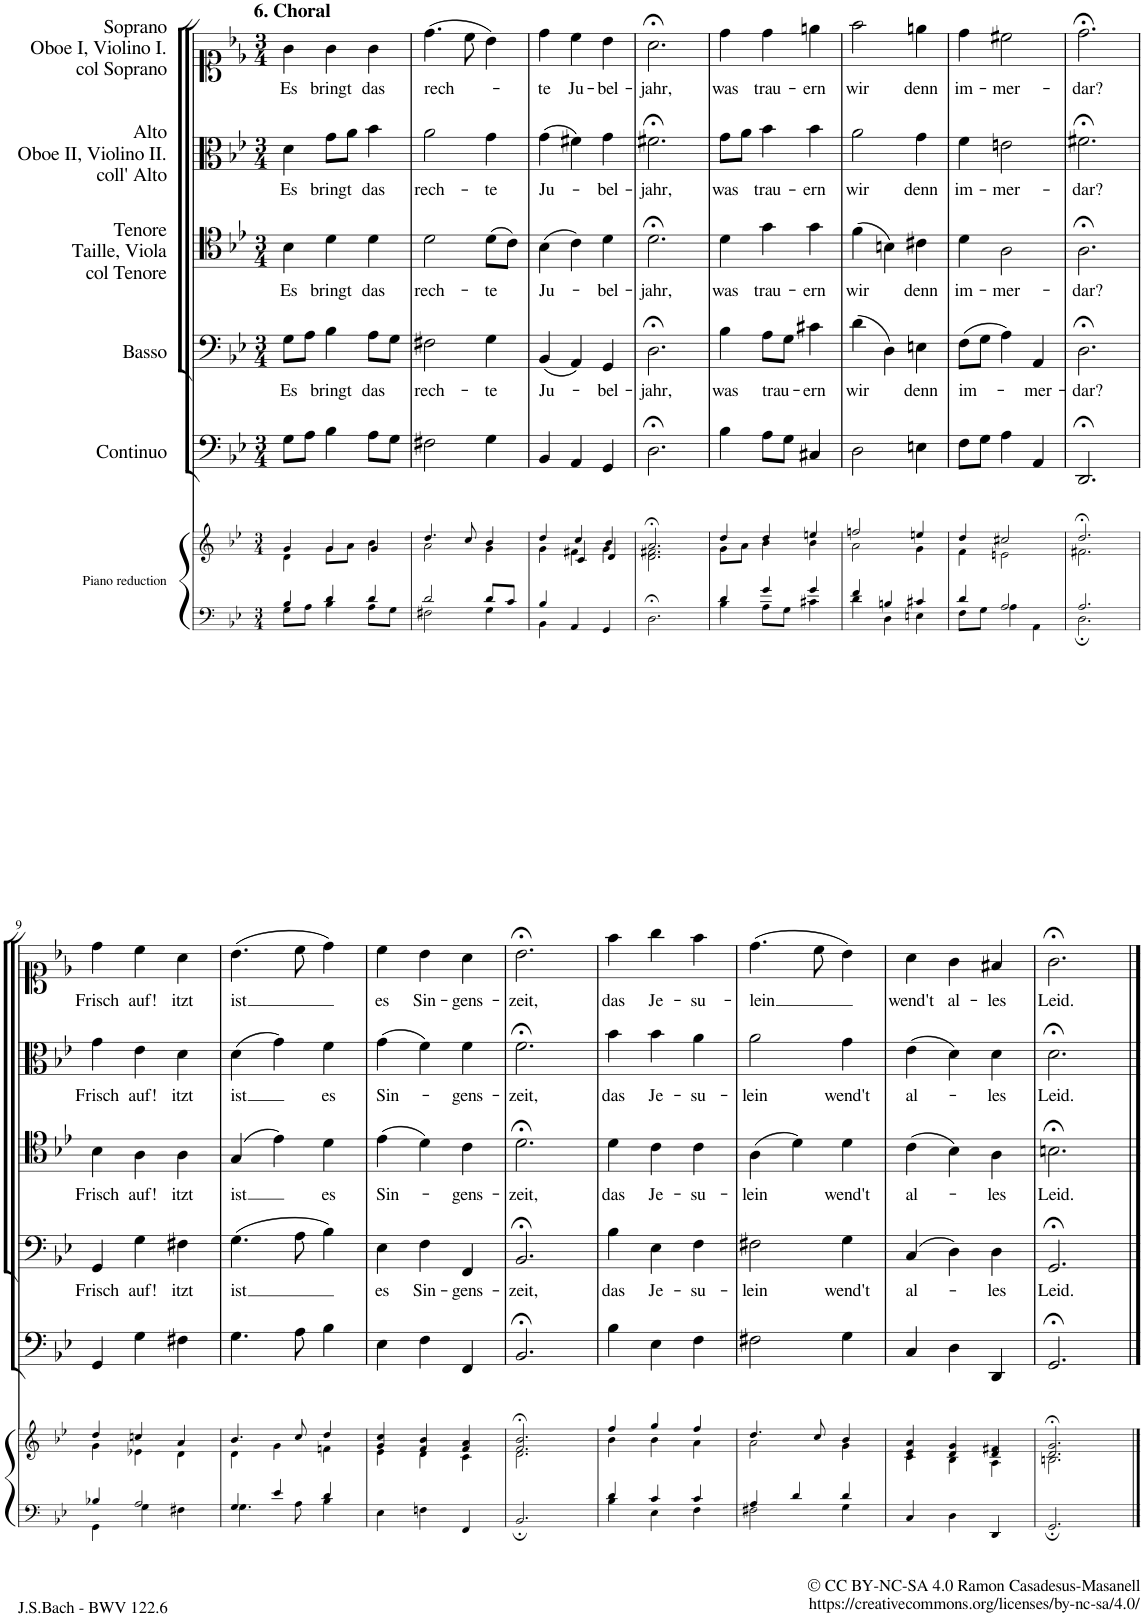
**kern	**kern	**kern	**kern	**text	**kern	**text	**kern	**text	**kern	**text
*part6	*part6	*part5	*part4	*part4	*part3	*part3	*part2	*part2	*part1	*part1
*staff7	*staff6	*staff5	*staff4	*staff4	*staff3	*staff3	*staff2	*staff2	*staff1	*staff1
*I"Piano reduction	*	*I"Continuo	*I"Basso	*	*I"Tenore Taille, Viola col Tenore	*	*I"Alto Oboe II, Violino II.  coll' Alto	*	*I"Soprano Oboe I, Violino I.  col Soprano	*
*I'Pno	*	*	*	*	*	*	*	*	*	*
*stria5	*stria5	*	*	*	*	*	*	*	*	*
*clefF4	*clefG2	*clefF4	*clefF4	*	*clefC4	*	*clefC3	*	*clefC1	*
*k[b-e-]	*k[b-e-]	*k[b-e-]	*k[b-e-]	*	*k[b-e-]	*	*k[b-e-]	*	*k[b-e-]	*
*M3/4	*M3/4	*M3/4	*M3/4	*	*M3/4	*	*M3/4	*	*M3/4	*
=1	=1	=1	=1	=1	=1	=1	=1	=1	=1	=1
*^	*^	*	*	*	*	*	*	*	*	*
!	!	!	!	!	!	!	!	!	!	!	!LO:TX:a:B:t=6. Choral	!
!	!	!	!	!	!	!LO:LY:b	!	!LO:LY:b	!	!LO:LY:b	!	!LO:LY:b
4B-/	8G\L	4g/	4d\	8G\L	8G\L	Es	4B-\	Es	4d\	Es	4g\	Es
.	8A\J	.	.	8A\J	8A\J	.	.	.	.	.	.	.
!	!	!	!	!	!	!LO:LY:b	!	!LO:LY:b	!	!LO:LY:b	!	!LO:LY:b
4d/	4B-\	4g/	8g\L	4B-\	4B-\	bringt	4d\	bringt	8g\L	bringt	4g\	bringt
.	.	.	8a\J	.	.	.	.	.	8a\J	.	.	.
!	!	!	!	!	!	!LO:LY:b	!	!LO:LY:b	!	!LO:LY:b	!	!LO:LY:b
4d/	8A\L	4g/	4b-\	8A\L	8A\L	das	4d\	das	4b-\	das	4g\	das
.	8G\J	.	.	8G\J	8G\J	.	.	.	.	.	.	.
=2	=2	=2	=2	=2	=2	=2	=2	=2	=2	=2	=2	=2
!	!	!	!	!	!	!LO:LY:b	!	!LO:LY:b	!	!LO:LY:b	!	!LO:LY:b
2d/	2F#X\	4.dd/	2a\	2F#X\	2F#X\	rech-	2d\	rech-	2a\	rech-	(4.dd\	rech-
.	.	8cc/	.	.	.	.	.	.	.	.	8cc\	.
!	!	!	!	!	!	!LO:LY:b	!	!LO:LY:b	!	!LO:LY:b	!	!
8d/L	4G\	4b-/	4g\	4G\	4G\	-te	(8d\L	-te	4g\	-te	4b-\)	.
8c/J	.	.	.	.	.	.	8c\J)	.	.	.	.	.
=3	=3	=3	=3	=3	=3	=3	=3	=3	=3	=3	=3	=3
*	*	*	*^	*	*	*	*	*	*	*	*	*
!	!	!	!	!	!	!	!LO:LY:b	!	!LO:LY:b	!	!LO:LY:b	!	!LO:LY:b
4B-/	4BB-\	4dd/	4g\	4ryy	4BB-/	(4BB-/	Ju-	(4B-\	Ju-	(4g\	Ju-	4dd\	-te
!	!	!	!	!	!	!	!	!	!	!	!	!	!LO:LY:b
2ryy	4AA/	4cc/	4f#X\	4c/	4AA/	4AA/)	.	4c\)	.	4f#X\)	.	4cc\	Ju-
!	!	!	!	!	!	!	!LO:LY:b	!	!LO:LY:b	!	!LO:LY:b	!	!LO:LY:b
.	4GG/	4b-/	4g\	4d/	4GG/	4GG/	-bel-	4d\	-bel-	4g\	-bel-	4b-\	-bel-
=4	=4	=4	=4	=4	=4	=4	=4	=4	=4	=4	=4	=4	=4
!	!	!	!	!	!	!	!LO:LY:b	!	!LO:LY:b	!	!LO:LY:b	!	!LO:LY:b
*v	*v	*	*	*	*	*	*	*	*	*	*	*	*
*	*	*v	*v	*	*	*	*	*	*	*	*	*
2.D;<\	2.a;</	2.d\ 2.f#X\	2.D;<\	2.D;<\	-jahr,	2.d;<\	-jahr,	2.f#X;<\	-jahr,	2.a;<\	-jahr,
=5	=5	=5	=5	=5	=5	=5	=5	=5	=5	=5	=5
*^	*	*	*	*	*	*	*	*	*	*	*
!	!	!	!	!	!	!LO:LY:b	!	!LO:LY:b	!	!LO:LY:b	!	!LO:LY:b
4d/	4B-\	4dd/	8g\L	4B-\	4B-\	was	4d\	was	8g\L	was	4dd\	was
.	.	.	8a\J	.	.	.	.	.	8a\J	.	.	.
!	!	!	!	!	!	!LO:LY:b	!	!LO:LY:b	!	!LO:LY:b	!	!LO:LY:b
4g/	8A\L	4dd/	4b-\	8A\L	8A\L	trau-	4g\	trau-	4b-\	trau-	4dd\	trau-
.	8G\J	.	.	8G\J	8G\J	.	.	.	.	.	.	.
!	!	!	!	!	!	!LO:LY:b	!	!LO:LY:b	!	!LO:LY:b	!	!LO:LY:b
4g/	4c#X\	4een/	4b-\	4C#X/	4c#X\	-ern	4g\	-ern	4b-\	-ern	4een\	-ern
=6	=6	=6	=6	=6	=6	=6	=6	=6	=6	=6	=6	=6
!	!	!	!	!	!	!LO:LY:b	!	!LO:LY:b	!	!LO:LY:b	!	!LO:LY:b
4f/	4d\	2ffn/	2a\	2D\	(4d\	wir	(4f\	wir	2a\	wir	2ff\	wir
4Bn/	4D\	.	.	.	4D\)	.	4Bn\)	.	.	.	.	.
!	!	!	!	!	!	!LO:LY:b	!	!LO:LY:b	!	!LO:LY:b	!	!LO:LY:b
4c#X/	4En\	4een/	4g\	4En\	4En\	denn	4c#X\	denn	4g\	denn	4een\	denn
=7	=7	=7	=7	=7	=7	=7	=7	=7	=7	=7	=7	=7
!	!	!	!	!	!	!LO:LY:b	!	!LO:LY:b	!	!LO:LY:b	!	!LO:LY:b
4d/	8F\L	4dd/	4f\	8F\L	(8F\L	im-	4d\	im-	4f\	im-	4dd\	im-
.	8G\J	.	.	8G\J	8G\J	.	.	.	.	.	.	.
!	!	!	!	!	!	!	!	!LO:LY:b	!	!LO:LY:b	!	!LO:LY:b
2A/	4A\	2cc#X/	2en\	4A\	4A\)	.	2A\	-mer-	2en\	-mer-	2cc#X\	-mer-
!	!	!	!	!	!	!LO:LY:b	!	!	!	!	!	!
.	4AA\	.	.	4AA/	4AA/	-mer-	.	.	.	.	.	.
=8	=8	=8	=8	=8	=8	=8	=8	=8	=8	=8	=8	=8
!	!	!	!	!	!	!LO:LY:b	!	!LO:LY:b	!	!LO:LY:b	!	!LO:LY:b
2.A/	2.D;\	2.dd;</	2.f#X\	2.DD;</	2.D;<\	-dar?	2.A;<\	-dar?	2.f#X;<\	-dar?	2.dd;<\	-dar?
!!LO:LB:g=z
=9	=9	=9	=9	=9	=9	=9	=9	=9	=9	=9	=9	=9
!	!	!	!	!	!	!LO:LY:b	!	!LO:LY:b	!	!LO:LY:b	!	!LO:LY:b
4B-X/	4GG\	4dd/	4g\	4GG/	4GG/	Frisch	4B-\	Frisch	4g\	Frisch	4dd\	Frisch
!	!	!	!	!	!	!LO:LY:b	!	!LO:LY:b	!	!LO:LY:b	!	!LO:LY:b
2A/	4G\	4ccn/	4e-X\	4G\	4G\	auf!	4A\	auf!	4e-\	auf!	4cc\	auf!
!	!	!	!	!	!	!LO:LY:b	!	!LO:LY:b	!	!LO:LY:b	!	!LO:LY:b
.	4F#X\	4a/	4d\	4F#X\	4F#X\	itzt	4A\	itzt	4d\	itzt	4a\	itzt
=10	=10	=10	=10	=10	=10	=10	=10	=10	=10	=10	=10	=10
!	!	!	!	!	!	!LO:LY:b	!	!LO:LY:b	!	!LO:LY:b	!	!LO:LY:b
4G/	4.G\	4.b-/	4d\	4.G\	(4.G\	ist	(4G/	ist	(4d\	ist	(4.b-\	ist
4e-/	.	.	4g\	.	.	.	4e-\)	.	4g\)	.	.	.
.	8A\	8cc/	.	8A\	8A\	.	.	.	.	.	8cc\	.
!	!	!	!	!	!	!	!	!LO:LY:b	!	!LO:LY:b	!	!
4d/	4B-\	4dd/	4fn\	4B-\	4B-\)	.	4d\	es	4f\	es	4dd\)	.
=11	=11	=11	=11	=11	=11	=11	=11	=11	=11	=11	=11	=11
!	!	!	!	!	!	!LO:LY:b	!	!LO:LY:b	!	!LO:LY:b	!	!LO:LY:b
*v	*v	*	*	*	*	*	*	*	*	*	*	*
4E-\	4g/ 4cc/	4e-\	4E-\	4E-\	es	(4e-\	Sin-	(4g\	Sin-	4cc\	es
!	!	!	!	!	!LO:LY:b	!	!	!	!	!	!LO:LY:b
4Fn\	4f/ 4b-/	4d\	4F\	4F\	Sin-	4d\)	.	4f\)	.	4b-\	Sin-
!	!	!	!	!	!LO:LY:b	!	!LO:LY:b	!	!LO:LY:b	!	!LO:LY:b
4FF/	4f/ 4a/	4c\	4FF/	4FF/	-gens-	4c\	-gens-	4f\	-gens-	4a\	-gens-
=12	=12	=12	=12	=12	=12	=12	=12	=12	=12	=12	=12
!	!	!	!	!	!LO:LY:b	!	!LO:LY:b	!	!LO:LY:b	!	!LO:LY:b
2.BB-;/	2.f/;< 2.b-/;<	2.d\	2.BB-;</	2.BB-;</	-zeit,	2.d;<\	-zeit,	2.f;<\	-zeit,	2.b-;<\	-zeit,
=13	=13	=13	=13	=13	=13	=13	=13	=13	=13	=13	=13
*^	*	*	*	*	*	*	*	*	*	*	*
!	!	!	!	!	!	!LO:LY:b	!	!LO:LY:b	!	!LO:LY:b	!	!LO:LY:b
4d/	4B-\	4ff/	4b-\	4B-\	4B-\	das	4d\	das	4b-\	das	4ff\	das
!	!	!	!	!	!	!LO:LY:b	!	!LO:LY:b	!	!LO:LY:b	!	!LO:LY:b
4c/	4E-\	4gg/	4b-\	4E-\	4E-\	Je-	4c\	Je-	4b-\	Je-	4gg\	Je-
!	!	!	!	!	!	!LO:LY:b	!	!LO:LY:b	!	!LO:LY:b	!	!LO:LY:b
4c/	4F\	4ff/	4a\	4F\	4F\	-su-	4c\	-su-	4a\	-su-	4ff\	-su-
=14	=14	=14	=14	=14	=14	=14	=14	=14	=14	=14	=14	=14
!	!	!	!	!	!	!LO:LY:b	!	!LO:LY:b	!	!LO:LY:b	!	!LO:LY:b
4A/	2F#X\	4.dd/	2a\	2F#X\	2F#X\	-lein	(4A\	-lein	2a\	-lein	(4.dd\	-lein
4d/	.	.	.	.	.	.	4d\)	.	.	.	.	.
.	.	8cc/	.	.	.	.	.	.	.	.	8cc\	.
!	!	!	!	!	!	!LO:LY:b	!	!LO:LY:b	!	!LO:LY:b	!	!
4d/	4G\	4b-/	4g\	4G\	4G\	wend't	4d\	wend't	4g\	wend't	4b-\)	.
=15	=15	=15	=15	=15	=15	=15	=15	=15	=15	=15	=15	=15
!	!	!	!	!	!	!LO:LY:b	!	!LO:LY:b	!	!LO:LY:b	!	!LO:LY:b
*v	*v	*	*	*	*	*	*	*	*	*	*	*
4C/	4e-/ 4a/	4c\	4C/	(4C/	al-	(4c\	al-	(4e-\	al-	4a\	wend't
!	!	!	!	!	!	!	!	!	!	!	!LO:LY:b
4D\	4d/ 4g/	4B-\	4D\	4D\)	.	4B-\)	.	4d\)	.	4g\	al-
!	!	!	!	!	!LO:LY:b	!	!LO:LY:b	!	!LO:LY:b	!	!LO:LY:b
4DD/	4d/ 4f#X/	4A\	4DD/	4D\	-les	4A\	-les	4d\	-les	4f#X/	-les
=16	=16	=16	=16	=16	=16	=16	=16	=16	=16	=16	=16
!	!	!	!	!	!LO:LY:b	!	!LO:LY:b	!	!LO:LY:b	!	!LO:LY:b
2.GG;/	2.d/;< 2.g/;<	2.Bn\	2.GG;</	2.GG;</	Leid.	2.Bn;<\	Leid.	2.d;<\	Leid.	2.g;<\	Leid.
*	*v	*v	*	*	*	*	*	*	*	*	*
==	==	==	==	==	==	==	==	==	==	==
*-	*-	*-	*-	*-	*-	*-	*-	*-	*-	*-
